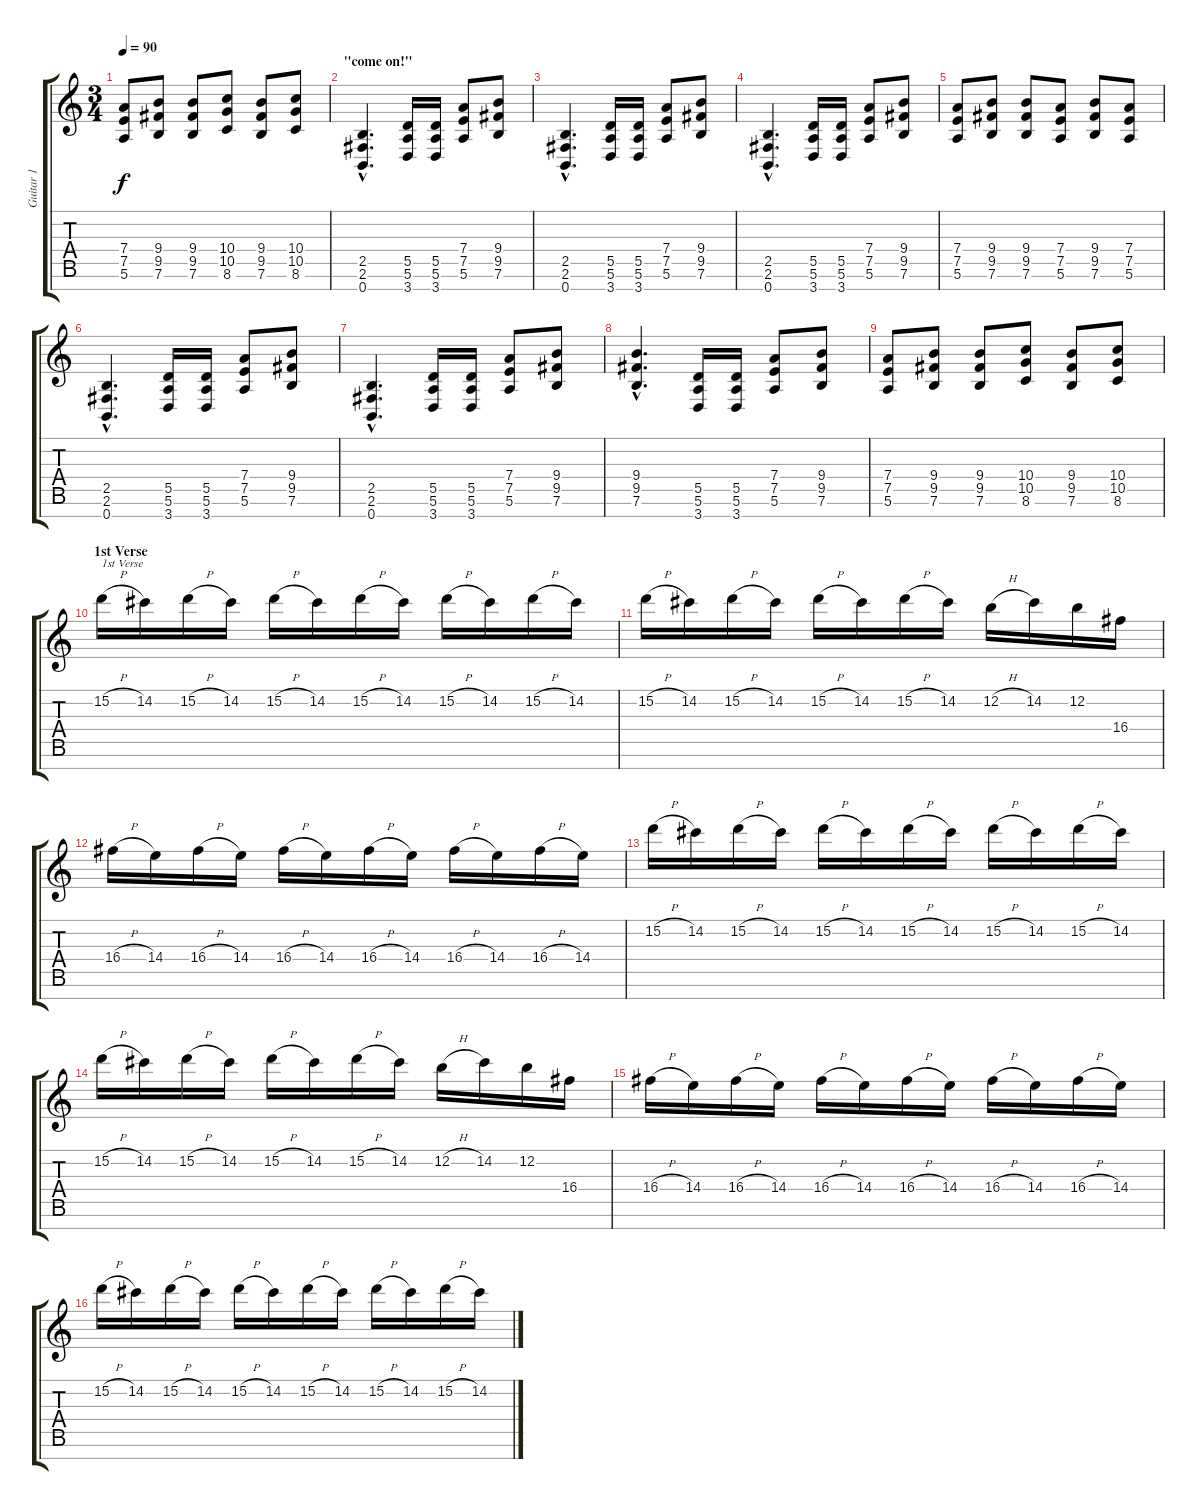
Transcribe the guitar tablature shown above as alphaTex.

\track ("Guitar 1" "Guitar 1") {instrument distortionguitar}
\staff {score tabs}
\tuning (E4 B3 G3 D3 A2 E2 B1) {hide}
\ts (3 4)
\tempo 90
\clef g2
\ks c
(7.4 7.5 5.6).8{dy f} (9.4 9.5 7.6).8 (9.4 9.5 7.6).8 (10.4 10.5 8.6).8 (9.4 9.5 7.6).8 (10.4 10.5 8.6).8 |
\section ("" "\"come on!\"")
(2.5{hac} 2.6{hac} 0.7{hac}).4{d} (5.5 5.6 3.7).16 (5.5 5.6 3.7).16 (7.4 7.5 5.6).8 (9.4 9.5 7.6).8 |
(2.5{hac} 2.6{hac} 0.7{hac}).4{d} (5.5 5.6 3.7).16 (5.5 5.6 3.7).16 (7.4 7.5 5.6).8 (9.4 9.5 7.6).8 |
(2.5{hac} 2.6{hac} 0.7{hac}).4{d} (5.5 5.6 3.7).16 (5.5 5.6 3.7).16 (7.4 7.5 5.6).8 (9.4 9.5 7.6).8 |
(7.4 7.5 5.6).8 (9.4 9.5 7.6).8 (9.4 9.5 7.6).8 (7.4 7.5 5.6).8 (9.4 9.5 7.6).8 (7.4 7.5 5.6).8 |
(2.5{hac} 2.6{hac} 0.7{hac}).4{d} (5.5 5.6 3.7).16 (5.5 5.6 3.7).16 (7.4 7.5 5.6).8 (9.4 9.5 7.6).8 |
(2.5{hac} 2.6{hac} 0.7{hac}).4{d} (5.5 5.6 3.7).16 (5.5 5.6 3.7).16 (7.4 7.5 5.6).8 (9.4 9.5 7.6).8 |
(9.4{hac} 9.5{hac} 7.6{hac}).4{d} (5.5 5.6 3.7).16 (5.5 5.6 3.7).16 (7.4 7.5 5.6).8 (9.4 9.5 7.6).8 |
(7.4 7.5 5.6).8 (9.4 9.5 7.6).8 (9.4 9.5 7.6).8 (10.4 10.5 8.6).8 (9.4 9.5 7.6).8 (10.4 10.5 8.6).8 |
\section ("" "1st Verse")
15.2{h}.16{txt "1st Verse" volume 16} 14.2.16 15.2{h}.16 14.2.16 15.2{h}.16 14.2.16 15.2{h}.16 14.2.16 15.2{h}.16 14.2.16 15.2{h}.16 14.2.16 |
15.2{h}.16 14.2.16 15.2{h}.16 14.2.16 15.2{h}.16 14.2.16 15.2{h}.16 14.2.16 12.2{h}.16 14.2.16 12.2.16 16.4.16 |
16.4{h}.16 14.4.16 16.4{h}.16 14.4.16 16.4{h}.16 14.4.16 16.4{h}.16 14.4.16 16.4{h}.16 14.4.16 16.4{h}.16 14.4.16 |
15.2{h}.16 14.2.16 15.2{h}.16 14.2.16 15.2{h}.16 14.2.16 15.2{h}.16 14.2.16 15.2{h}.16 14.2.16 15.2{h}.16 14.2.16 |
15.2{h}.16 14.2.16 15.2{h}.16 14.2.16 15.2{h}.16 14.2.16 15.2{h}.16 14.2.16 12.2{h}.16 14.2.16 12.2.16 16.4.16 |
16.4{h}.16 14.4.16 16.4{h}.16 14.4.16 16.4{h}.16 14.4.16 16.4{h}.16 14.4.16 16.4{h}.16 14.4.16 16.4{h}.16 14.4.16 |
15.2{h}.16 14.2.16 15.2{h}.16 14.2.16 15.2{h}.16 14.2.16 15.2{h}.16 14.2.16 15.2{h}.16 14.2.16 15.2{h}.16 14.2.16
